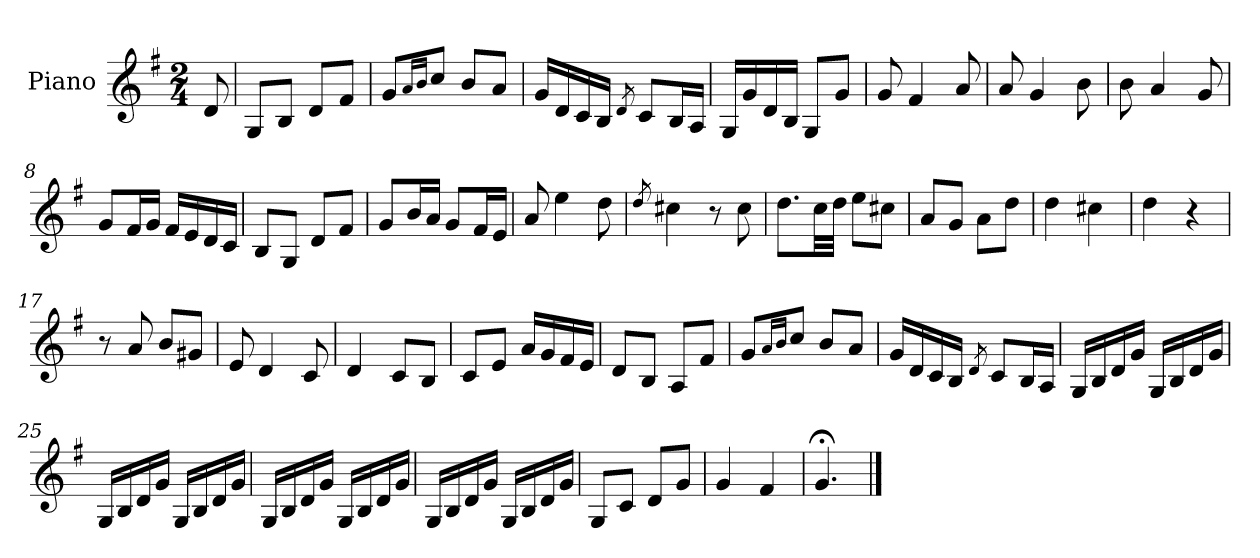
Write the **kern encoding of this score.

**kern
*part1
*staff1
*I"Piano
*I'Pno.
*clefG2
*k[f#]
*M2/4
=
8d/
=1
8G/L
8B/J
8d/L
8f#/J
=2
8g/L
16qa/LL
16qb/JJ
8cc/J
8b/L
8a/J
=3
16g/LL
16d/
16c/
16B/JJ
8qd/
8c/L
16B/L
16A/JJ
=4
16G/LL
16g/
16d/
16B/JJ
8G/L
8g/J
=5
8g/
4f#/
8a/
!!LO:LB:g=z
=6
8a/
4g/
8b\
=7
8b\
4a/
8g/
=8
8g/L
16f#/L
16g/JJ
16f#/LL
16e/
16d/
16c/JJ
=9
8B/L
8G/J
8d/L
8f#/J
=10
8g/L
16b/L
16a/JJ
8g/L
16f#/L
16e/JJ
=11
8a/
4ee\
8dd\
=12
8qdd/
4cc#X\
8r
8cc#\
!!LO:LB:g=z
=13
8.dd\L
32cc\LL
32dd\JJJ
8ee\L
8cc#X\J
=14
8a/L
8g/J
8a\L
8dd\J
=15
4dd\
4cc#X\
=16
4dd\
4r
=17
8r
8a/
8b/L
8g#X/J
=18
8e/
4d/
8c/
=19
4d/
8c/L
8B/J
!!LO:LB:g=z
=20
8c/L
8e/J
16a/LL
16g/
16f#/
16e/JJ
=21
8d/L
8B/J
8A/L
8f#/J
=22
8g/L
16qa/LL
16qb/JJ
8cc/J
8b/L
8a/J
=23
16g/LL
16d/
16c/
16B/JJ
8qd/
8c/L
16B/L
16A/JJ
=24
16G/LL
16B/
16d/
16g/JJ
16G/LL
16B/
16d/
16g/JJ
!!LO:LB:g=z
=25
16G/LL
16B/
16d/
16g/JJ
16G/LL
16B/
16d/
16g/JJ
=26
16G/LL
16B/
16d/
16g/JJ
16G/LL
16B/
16d/
16g/JJ
=27
16G/LL
16B/
16d/
16g/JJ
16G/LL
16B/
16d/
16g/JJ
=28
8G/L
8c/J
8d/L
8g/J
=29
4g/
4f#/
=30
4.g;</
==
*-
